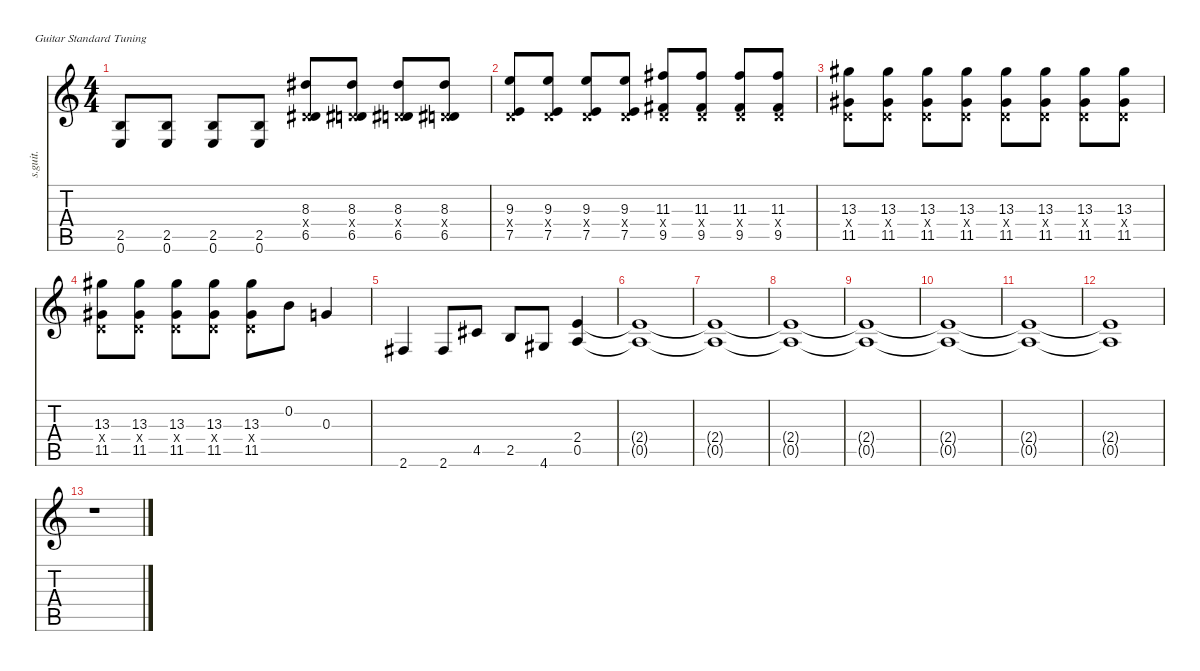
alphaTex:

\defaultSystemsLayout 4
\hideDynamics
\bracketExtendMode nobrackets
\track ("Dave Grohl, Chris Shiflett - Lead" "s.guit.") {instrument distortionguitar}
\staff {score tabs}
\tuning (E4 B3 G3 D3 A2 E2)
\ts (4 4)
\tempo (154 hide)
\clef g2
\ks c
(2.5 0.6).8{lyrics (0 "") lyrics (1 "") lyrics (2 "") lyrics (3 "") lyrics (4 "") dy f} (2.5 0.6).8{lyrics (0 "") lyrics (1 "") lyrics (2 "") lyrics (3 "") lyrics (4 "")} (2.5 0.6).8{lyrics (0 "") lyrics (1 "") lyrics (2 "") lyrics (3 "") lyrics (4 "")} (2.5 0.6).8{lyrics (0 "") lyrics (1 "") lyrics (2 "") lyrics (3 "") lyrics (4 "")} (8.3{acc #} 0.4{x} 6.5{acc #}).8{lyrics (0 "") lyrics (1 "") lyrics (2 "") lyrics (3 "") lyrics (4 "")} (8.3{acc #} 0.4{x} 6.5{acc #}).8{lyrics (0 "") lyrics (1 "") lyrics (2 "") lyrics (3 "") lyrics (4 "")} (8.3{acc #} 0.4{x} 6.5{acc #}).8{lyrics (0 "") lyrics (1 "") lyrics (2 "") lyrics (3 "") lyrics (4 "")} (8.3{acc #} 0.4{x} 6.5{acc #}).8{lyrics (0 "") lyrics (1 "") lyrics (2 "") lyrics (3 "") lyrics (4 "")} |
(9.3 0.4{x} 7.5).8{lyrics (0 "") lyrics (1 "") lyrics (2 "") lyrics (3 "") lyrics (4 "")} (9.3 0.4{x} 7.5).8{lyrics (0 "") lyrics (1 "") lyrics (2 "") lyrics (3 "") lyrics (4 "")} (9.3 0.4{x} 7.5).8{lyrics (0 "") lyrics (1 "") lyrics (2 "") lyrics (3 "") lyrics (4 "")} (9.3 0.4{x} 7.5).8{lyrics (0 "") lyrics (1 "") lyrics (2 "") lyrics (3 "") lyrics (4 "")} (11.3{acc #} 0.4{x} 9.5{acc #}).8{lyrics (0 "") lyrics (1 "") lyrics (2 "") lyrics (3 "") lyrics (4 "")} (11.3{acc #} 0.4{x} 9.5{acc #}).8{lyrics (0 "") lyrics (1 "") lyrics (2 "") lyrics (3 "") lyrics (4 "")} (11.3{acc #} 0.4{x} 9.5{acc #}).8{lyrics (0 "") lyrics (1 "") lyrics (2 "") lyrics (3 "") lyrics (4 "")} (11.3{acc #} 0.4{x} 9.5{acc #}).8{lyrics (0 "") lyrics (1 "") lyrics (2 "") lyrics (3 "") lyrics (4 "")} |
(13.3{acc #} 0.4{x} 11.5{acc #}).8{lyrics (0 "") lyrics (1 "") lyrics (2 "") lyrics (3 "") lyrics (4 "")} (13.3{acc #} 0.4{x} 11.5{acc #}).8{lyrics (0 "") lyrics (1 "") lyrics (2 "") lyrics (3 "") lyrics (4 "")} (13.3{acc #} 0.4{x} 11.5{acc #}).8{lyrics (0 "") lyrics (1 "") lyrics (2 "") lyrics (3 "") lyrics (4 "")} (13.3{acc #} 0.4{x} 11.5{acc #}).8{lyrics (0 "") lyrics (1 "") lyrics (2 "") lyrics (3 "") lyrics (4 "")} (13.3{acc #} 0.4{x} 11.5{acc #}).8{lyrics (0 "") lyrics (1 "") lyrics (2 "") lyrics (3 "") lyrics (4 "")} (13.3{acc #} 0.4{x} 11.5{acc #}).8{lyrics (0 "") lyrics (1 "") lyrics (2 "") lyrics (3 "") lyrics (4 "")} (13.3{acc #} 0.4{x} 11.5{acc #}).8{lyrics (0 "") lyrics (1 "") lyrics (2 "") lyrics (3 "") lyrics (4 "")} (13.3{acc #} 0.4{x} 11.5{acc #}).8{lyrics (0 "") lyrics (1 "") lyrics (2 "") lyrics (3 "") lyrics (4 "")} |
(13.3{acc #} 0.4{x} 11.5{acc #}).8{lyrics (0 "") lyrics (1 "") lyrics (2 "") lyrics (3 "") lyrics (4 "")} (13.3{acc #} 0.4{x} 11.5{acc #}).8{lyrics (0 "") lyrics (1 "") lyrics (2 "") lyrics (3 "") lyrics (4 "")} (13.3{acc #} 0.4{x} 11.5{acc #}).8{lyrics (0 "") lyrics (1 "") lyrics (2 "") lyrics (3 "") lyrics (4 "")} (13.3{acc #} 0.4{x} 11.5{acc #}).8{lyrics (0 "") lyrics (1 "") lyrics (2 "") lyrics (3 "") lyrics (4 "")} (13.3{acc #} 0.4{x} 11.5{acc #}).8{lyrics (0 "") lyrics (1 "") lyrics (2 "") lyrics (3 "") lyrics (4 "")} 0.2.8{lyrics (0 "") lyrics (1 "") lyrics (2 "") lyrics (3 "") lyrics (4 "")} 0.3.4{lyrics (0 "") lyrics (1 "") lyrics (2 "") lyrics (3 "") lyrics (4 "")} |
2.6{acc #}.4{lyrics (0 "") lyrics (1 "") lyrics (2 "") lyrics (3 "") lyrics (4 "")} 2.6{acc #}.8{lyrics (0 "") lyrics (1 "") lyrics (2 "") lyrics (3 "") lyrics (4 "")} 4.5{acc #}.8{lyrics (0 "") lyrics (1 "") lyrics (2 "") lyrics (3 "") lyrics (4 "")} 2.5.8{lyrics (0 "") lyrics (1 "") lyrics (2 "") lyrics (3 "") lyrics (4 "")} 4.6{acc #}.8{lyrics (0 "") lyrics (1 "") lyrics (2 "") lyrics (3 "") lyrics (4 "")} (2.4 0.5).4{lyrics (0 "") lyrics (1 "") lyrics (2 "") lyrics (3 "") lyrics (4 "")} |
(2.4{t} 0.5{t}).1{lyrics (0 "") lyrics (1 "") lyrics (2 "") lyrics (3 "") lyrics (4 "")} |
(2.4{t} 0.5{t}).1{lyrics (0 "") lyrics (1 "") lyrics (2 "") lyrics (3 "") lyrics (4 "")} |
(2.4{t} 0.5{t}).1{lyrics (0 "") lyrics (1 "") lyrics (2 "") lyrics (3 "") lyrics (4 "")} |
(2.4{t} 0.5{t}).1{lyrics (0 "") lyrics (1 "") lyrics (2 "") lyrics (3 "") lyrics (4 "")} |
(2.4{t} 0.5{t}).1{lyrics (0 "") lyrics (1 "") lyrics (2 "") lyrics (3 "") lyrics (4 "")} |
(2.4{t} 0.5{t}).1{lyrics (0 "") lyrics (1 "") lyrics (2 "") lyrics (3 "") lyrics (4 "")} |
(2.4{t} 0.5{t}).1{lyrics (0 "") lyrics (1 "") lyrics (2 "") lyrics (3 "") lyrics (4 "")} |
r.1
